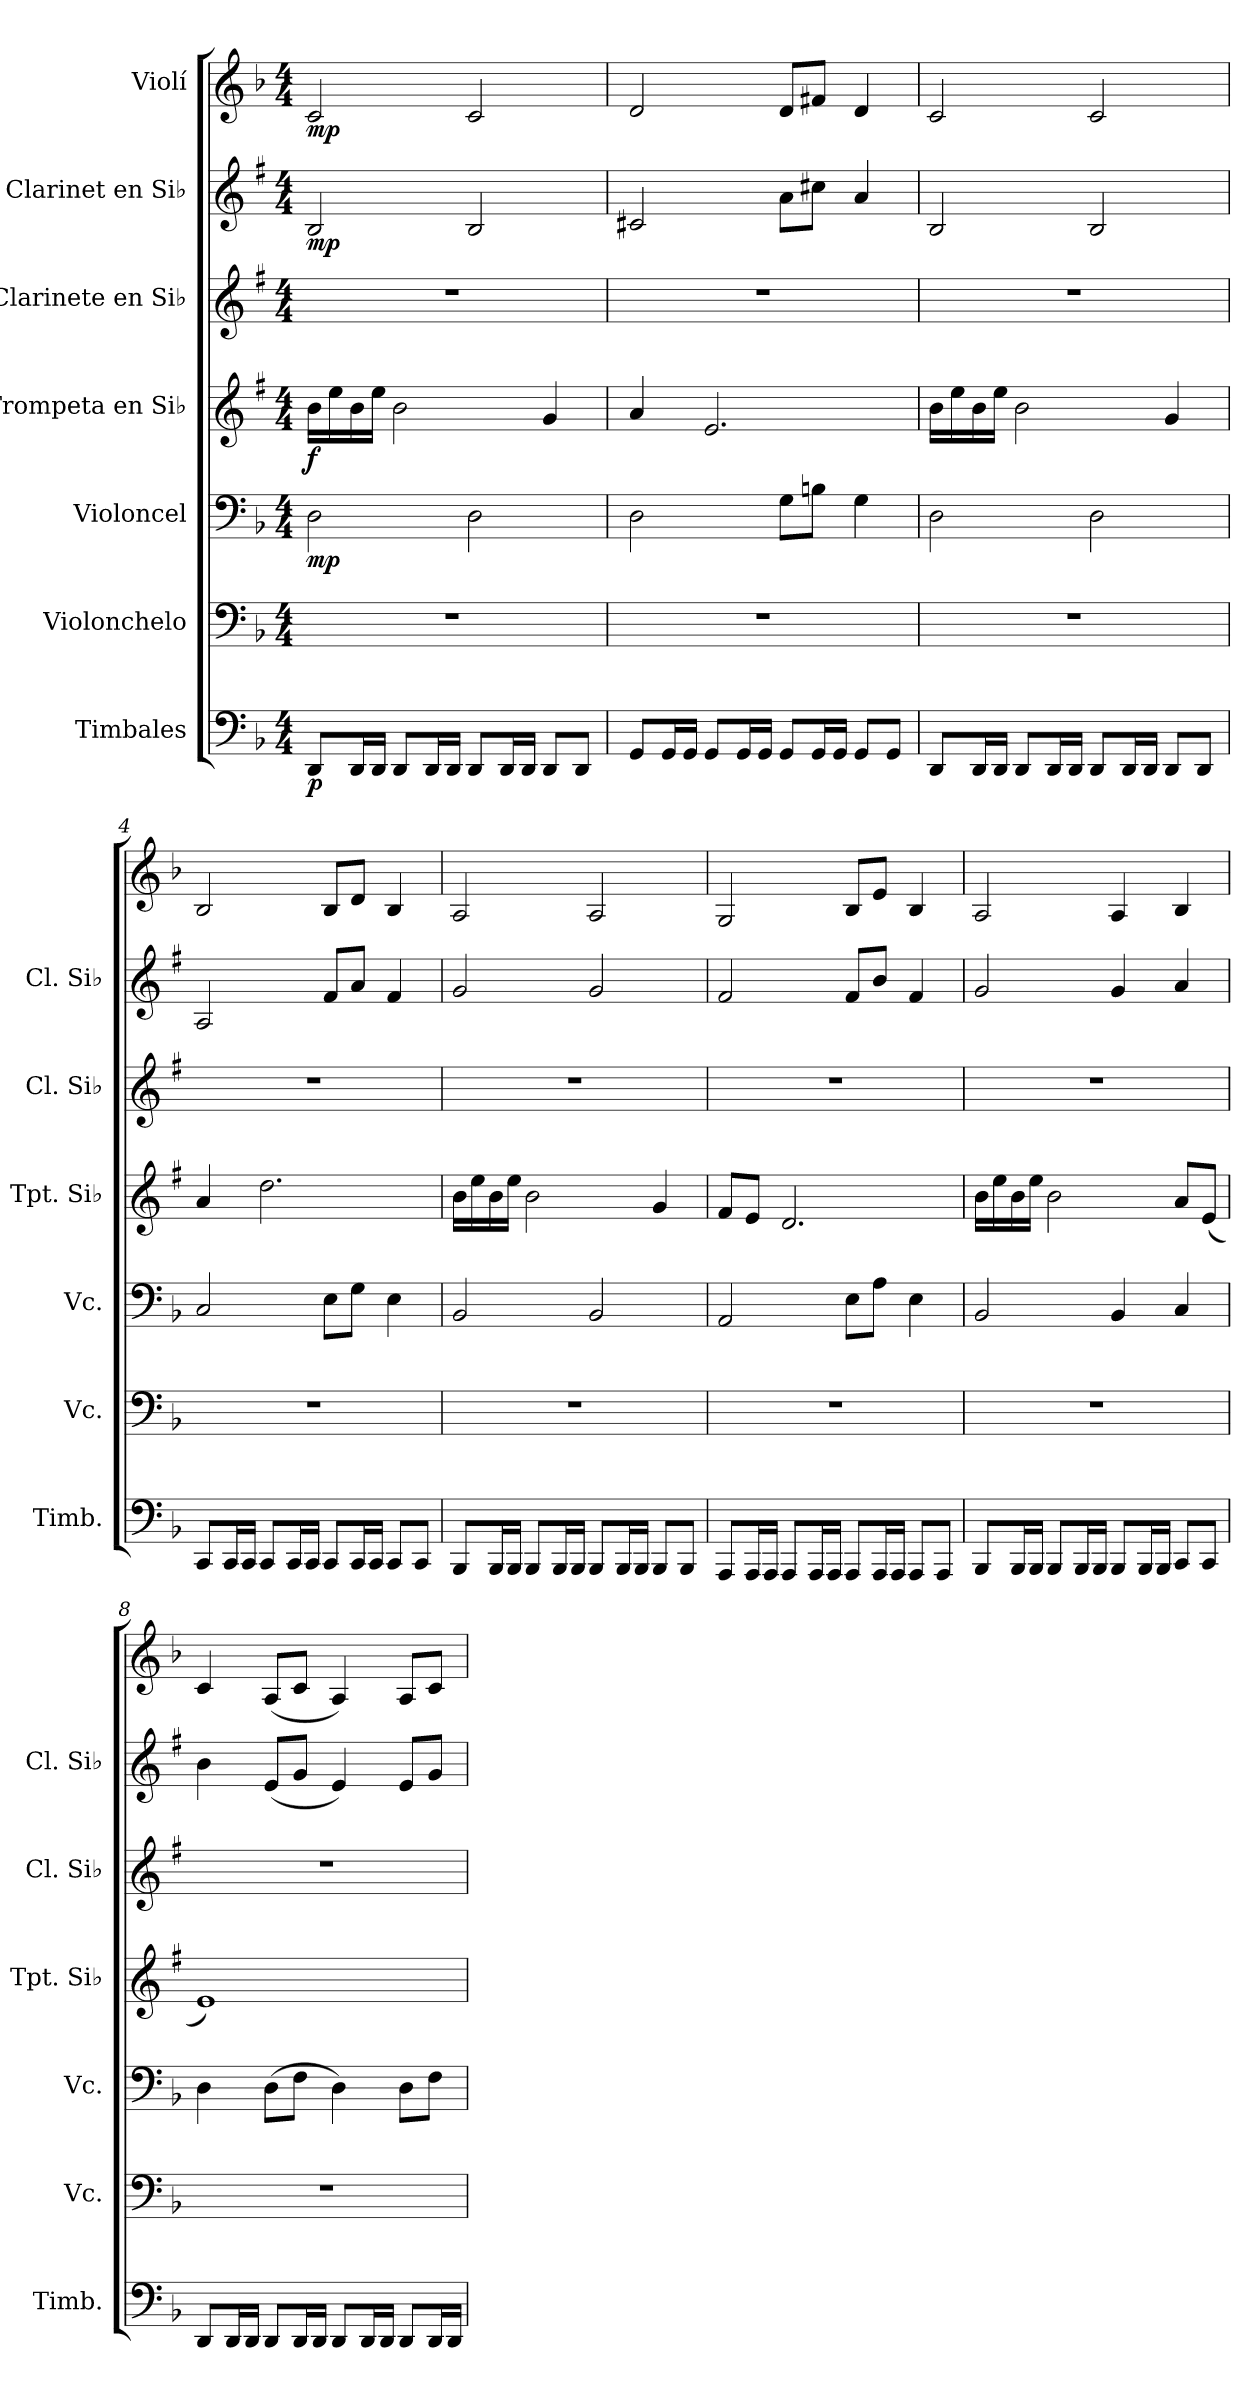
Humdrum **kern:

**kern	**dynam	**kern	**kern	**dynam	**kern	**dynam	**kern	**kern	**dynam	**kern	**dynam
*part7	*part7	*part6	*part5	*part5	*part4	*part4	*part3	*part2	*part2	*part1	*part1
*staff7	*staff7	*staff6	*staff5	*staff5	*staff4	*staff4	*staff3	*staff2	*staff2	*staff1	*staff1
*I"Timbales	*	*I"Violonchelo	*I"Violoncel	*	*I"Trompeta en Si♭	*	*I"Clarinete en Si♭	*I"Clarinet en Si♭	*	*I"Violí	*
*I'Timb.	*	*I'Vc.	*I'Vc.	*	*I'Tpt. Si♭	*	*I'Cl. Si♭	*I'Cl. Si♭	*	*	*
*clefF4	*	*clefF4	*clefF4	*	*clefG2	*	*clefG2	*clefG2	*	*clefG2	*
*	*	*	*	*	*ITrd1c2	*	*ITrd1c2	*ITrd1c2	*	*	*
*k[b-]	*	*k[b-]	*k[b-]	*	*k[b-]	*	*k[b-]	*k[b-]	*	*k[b-]	*
*M4/4	*	*M4/4	*M4/4	*	*M4/4	*	*M4/4	*M4/4	*	*M4/4	*
=1	=1	=1	=1	=1	=1	=1	=1	=1	=1	=1	=1
!	!LO:DY:b	!	!	!LO:DY:b	!	!LO:DY:b	!	!	!LO:DY:b	!	!LO:DY:b
8DD/L	p	1r	2D\	mp	16a\LL	f	1r	2A/	mp	2c/	mp
.	.	.	.	.	16dd\	.	.	.	.	.	.
16DD/L	.	.	.	.	16a\	.	.	.	.	.	.
16DD/JJ	.	.	.	.	16dd\JJ	.	.	.	.	.	.
8DD/L	.	.	.	.	2a\	.	.	.	.	.	.
16DD/L	.	.	.	.	.	.	.	.	.	.	.
16DD/JJ	.	.	.	.	.	.	.	.	.	.	.
8DD/L	.	.	2D\	.	.	.	.	2A/	.	2c/	.
16DD/L	.	.	.	.	.	.	.	.	.	.	.
16DD/JJ	.	.	.	.	.	.	.	.	.	.	.
8DD/L	.	.	.	.	4f/	.	.	.	.	.	.
8DD/J	.	.	.	.	.	.	.	.	.	.	.
=2	=2	=2	=2	=2	=2	=2	=2	=2	=2	=2	=2
8GG/L	.	1r	2D\	.	4g/	.	1r	2Bn/	.	2d/	.
16GG/L	.	.	.	.	.	.	.	.	.	.	.
16GG/JJ	.	.	.	.	.	.	.	.	.	.	.
8GG/L	.	.	.	.	2.d/	.	.	.	.	.	.
16GG/L	.	.	.	.	.	.	.	.	.	.	.
16GG/JJ	.	.	.	.	.	.	.	.	.	.	.
8GG/L	.	.	8G\L	.	.	.	.	8g\L	.	8d/L	.
16GG/L	.	.	8Bn\J	.	.	.	.	8bn\J	.	8f#X/J	.
16GG/JJ	.	.	.	.	.	.	.	.	.	.	.
8GG/L	.	.	4G\	.	.	.	.	4g/	.	4d/	.
8GG/J	.	.	.	.	.	.	.	.	.	.	.
!!LO:LB:g=z
=3	=3	=3	=3	=3	=3	=3	=3	=3	=3	=3	=3
8DD/L	.	1r	2D\	.	16a\LL	.	1r	2A/	.	2c/	.
.	.	.	.	.	16dd\	.	.	.	.	.	.
16DD/L	.	.	.	.	16a\	.	.	.	.	.	.
16DD/JJ	.	.	.	.	16dd\JJ	.	.	.	.	.	.
8DD/L	.	.	.	.	2a\	.	.	.	.	.	.
16DD/L	.	.	.	.	.	.	.	.	.	.	.
16DD/JJ	.	.	.	.	.	.	.	.	.	.	.
8DD/L	.	.	2D\	.	.	.	.	2A/	.	2c/	.
16DD/L	.	.	.	.	.	.	.	.	.	.	.
16DD/JJ	.	.	.	.	.	.	.	.	.	.	.
8DD/L	.	.	.	.	4f/	.	.	.	.	.	.
8DD/J	.	.	.	.	.	.	.	.	.	.	.
=4	=4	=4	=4	=4	=4	=4	=4	=4	=4	=4	=4
8CC/L	.	1r	2C/	.	4g/	.	1r	2G/	.	2B-/	.
16CC/L	.	.	.	.	.	.	.	.	.	.	.
16CC/JJ	.	.	.	.	.	.	.	.	.	.	.
8CC/L	.	.	.	.	2.cc\	.	.	.	.	.	.
16CC/L	.	.	.	.	.	.	.	.	.	.	.
16CC/JJ	.	.	.	.	.	.	.	.	.	.	.
8CC/L	.	.	8E\L	.	.	.	.	8e/L	.	8B-/L	.
16CC/L	.	.	8G\J	.	.	.	.	8g/J	.	8d/J	.
16CC/JJ	.	.	.	.	.	.	.	.	.	.	.
8CC/L	.	.	4E\	.	.	.	.	4e/	.	4B-/	.
8CC/J	.	.	.	.	.	.	.	.	.	.	.
!!LO:PB:g=z
=5	=5	=5	=5	=5	=5	=5	=5	=5	=5	=5	=5
8BBB-/L	.	1r	2BB-/	.	16a\LL	.	1r	2f/	.	2A/	.
.	.	.	.	.	16dd\	.	.	.	.	.	.
16BBB-/L	.	.	.	.	16a\	.	.	.	.	.	.
16BBB-/JJ	.	.	.	.	16dd\JJ	.	.	.	.	.	.
8BBB-/L	.	.	.	.	2a\	.	.	.	.	.	.
16BBB-/L	.	.	.	.	.	.	.	.	.	.	.
16BBB-/JJ	.	.	.	.	.	.	.	.	.	.	.
8BBB-/L	.	.	2BB-/	.	.	.	.	2f/	.	2A/	.
16BBB-/L	.	.	.	.	.	.	.	.	.	.	.
16BBB-/JJ	.	.	.	.	.	.	.	.	.	.	.
8BBB-/L	.	.	.	.	4f/	.	.	.	.	.	.
8BBB-/J	.	.	.	.	.	.	.	.	.	.	.
=6	=6	=6	=6	=6	=6	=6	=6	=6	=6	=6	=6
8AAA/L	.	1r	2AA/	.	8e/L	.	1r	2e/	.	2G/	.
16AAA/L	.	.	.	.	8d/J	.	.	.	.	.	.
16AAA/JJ	.	.	.	.	.	.	.	.	.	.	.
8AAA/L	.	.	.	.	2.c/	.	.	.	.	.	.
16AAA/L	.	.	.	.	.	.	.	.	.	.	.
16AAA/JJ	.	.	.	.	.	.	.	.	.	.	.
8AAA/L	.	.	8E\L	.	.	.	.	8e/L	.	8B-/L	.
16AAA/L	.	.	8A\J	.	.	.	.	8a/J	.	8e/J	.
16AAA/JJ	.	.	.	.	.	.	.	.	.	.	.
8AAA/L	.	.	4E\	.	.	.	.	4e/	.	4B-/	.
8AAA/J	.	.	.	.	.	.	.	.	.	.	.
!!LO:LB:g=z
=7	=7	=7	=7	=7	=7	=7	=7	=7	=7	=7	=7
8BBB-/L	.	1r	2BB-/	.	16a\LL	.	1r	2f/	.	2A/	.
.	.	.	.	.	16dd\	.	.	.	.	.	.
16BBB-/L	.	.	.	.	16a\	.	.	.	.	.	.
16BBB-/JJ	.	.	.	.	16dd\JJ	.	.	.	.	.	.
8BBB-/L	.	.	.	.	2a\	.	.	.	.	.	.
16BBB-/L	.	.	.	.	.	.	.	.	.	.	.
16BBB-/JJ	.	.	.	.	.	.	.	.	.	.	.
8BBB-/L	.	.	4BB-/	.	.	.	.	4f/	.	4A/	.
16BBB-/L	.	.	.	.	.	.	.	.	.	.	.
16BBB-/JJ	.	.	.	.	.	.	.	.	.	.	.
8CC/L	.	.	4C/	.	8g/L	.	.	4g/	.	4B-/	.
8CC/J	.	.	.	.	(8d/J	.	.	.	.	.	.
=8	=8	=8	=8	=8	=8	=8	=8	=8	=8	=8	=8
8DD/L	.	1r	4D\	.	1d)	.	1r	4a\	.	4c/	.
16DD/L	.	.	.	.	.	.	.	.	.	.	.
16DD/JJ	.	.	.	.	.	.	.	.	.	.	.
8DD/L	.	.	(8D\L	.	.	.	.	(8d/L	.	(8A/L	.
16DD/L	.	.	8F\J	.	.	.	.	8f/J	.	8c/J	.
16DD/JJ	.	.	.	.	.	.	.	.	.	.	.
8DD/L	.	.	4D\)	.	.	.	.	4d/)	.	4A/)	.
16DD/L	.	.	.	.	.	.	.	.	.	.	.
16DD/JJ	.	.	.	.	.	.	.	.	.	.	.
8DD/L	.	.	8D\L	.	.	.	.	8d/L	.	8A/L	.
16DD/L	.	.	8F\J	.	.	.	.	8f/J	.	8c/J	.
16DD/JJ	.	.	.	.	.	.	.	.	.	.	.
=	=	=	=	=	=	=	=	=	=	=	=
*-	*-	*-	*-	*-	*-	*-	*-	*-	*-	*-	*-
